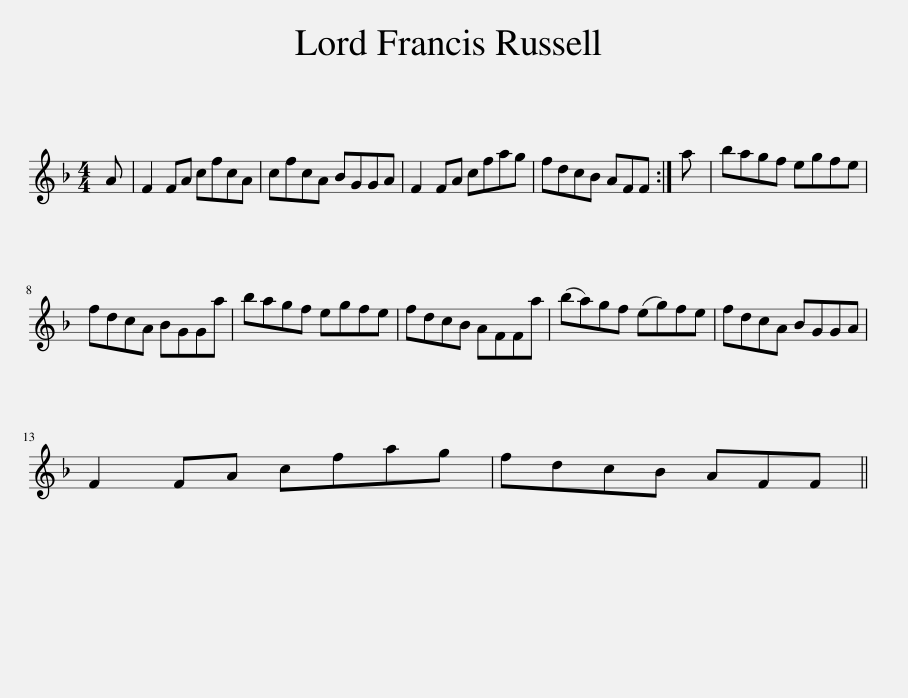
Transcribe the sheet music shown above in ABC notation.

X:1
L:1/8
M:4/4
I:linebreak $
K:F
V:1 treble
V:1
 A | F2 FA cfcA | cfcA BGGA | F2 FA cfag | fdcB AFF :| %5
 a | bagf egfe |$ fdcA BGGa | bagf egfe | fdcB AFFa | %10
 (ba)gf (eg)fe | fdcA BGGA |$ F2 FA cfag | fdcB AFF || %14
